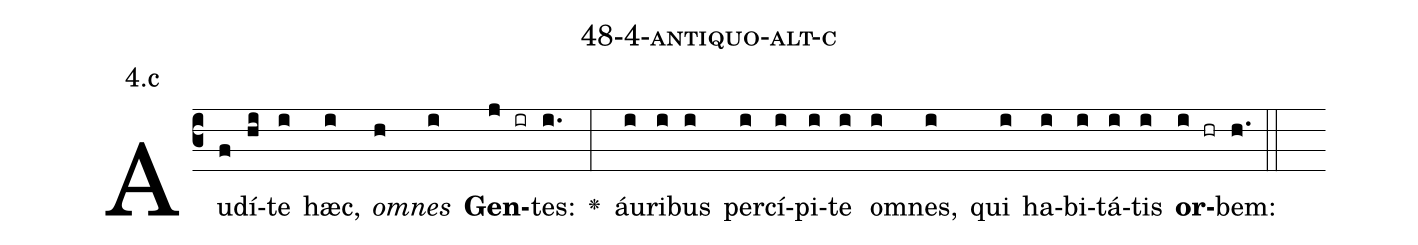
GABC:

name: 48-4-antiquo-alt-c;
annotation: 4.c;
%%
(c3)Au(f)dí(hi)te(i) hæc,(i) <i>om</i>(h)<i>nes</i>(i) <b>Gen</b>(j ir)tes:(i.) <v>\greheightstar</v>(:) áu(i)ri(i)bus(i) per(i)cí(i)pi(i)te(i) om(i)nes,(i) qui(i) ha(i)bi(i)tá(i)tis(i) <b>or</b>(i hr)bem:(h.) (::)


%E(i) u(i) o(i) u(i) a(i) e.(h.) (::)
